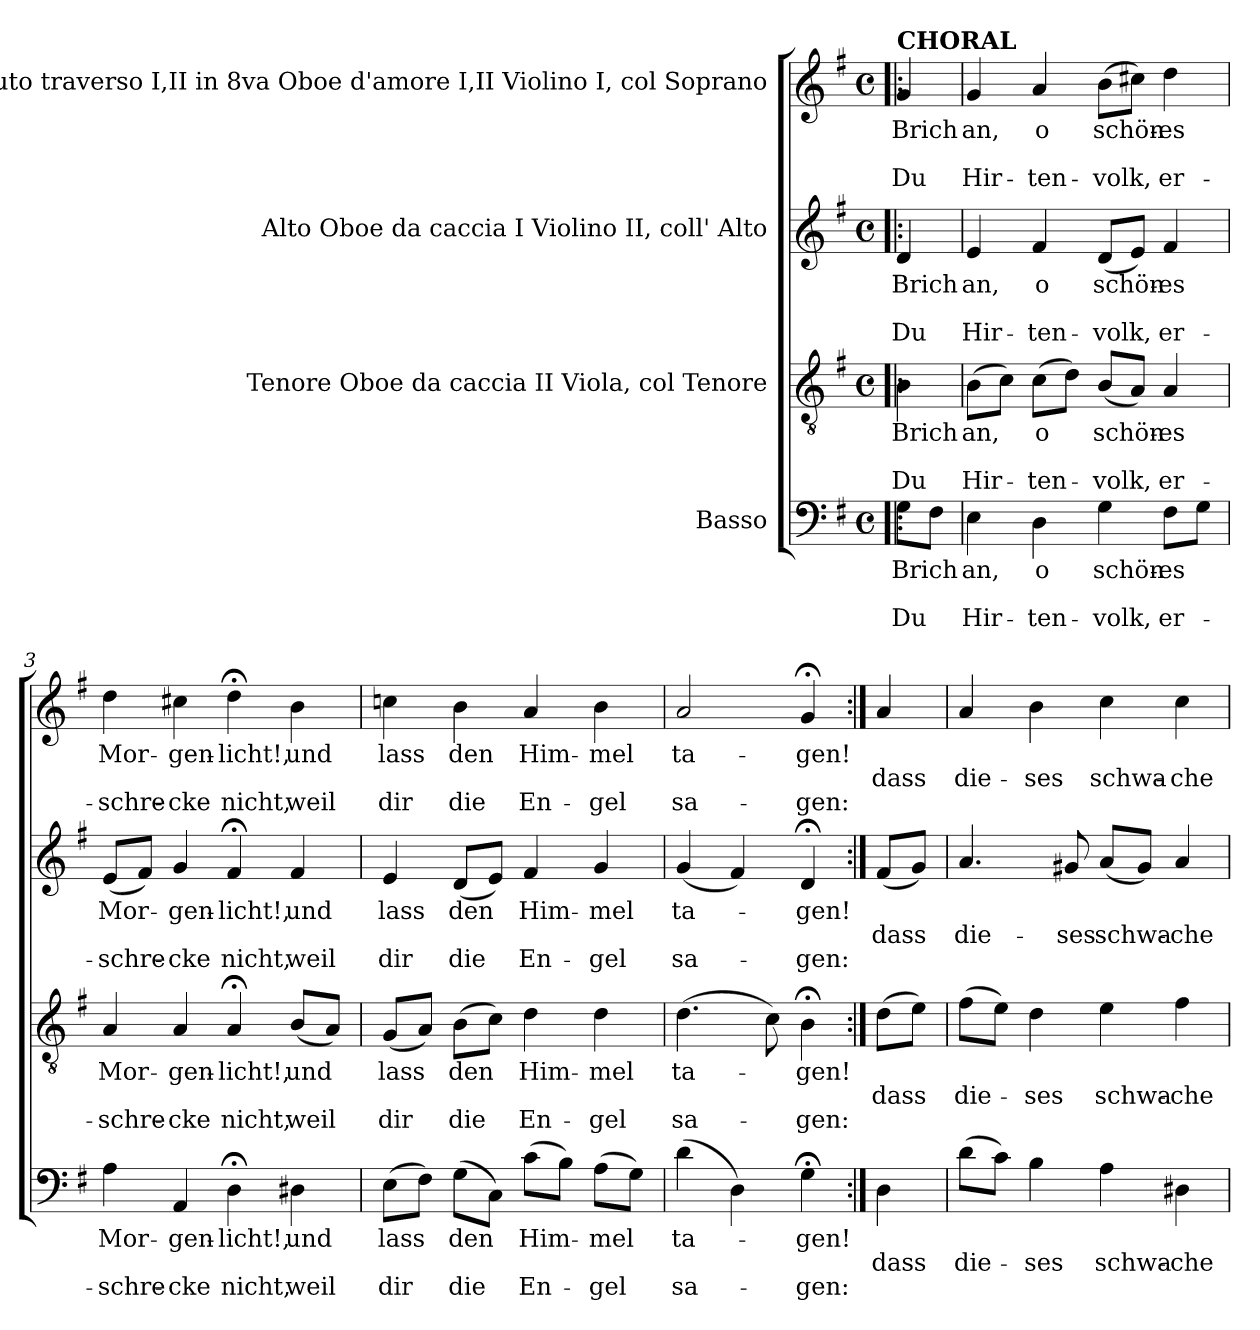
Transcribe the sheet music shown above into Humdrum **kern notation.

**kern	**text	**text	**text	**kern	**text	**text	**text	**kern	**text	**text	**text	**kern	**text	**text	**text
*part4	*part4	*part4	*part4	*part3	*part3	*part3	*part3	*part2	*part2	*part2	*part2	*part1	*part1	*part1	*part1
*staff4	*staff4	*staff4	*staff4	*staff3	*staff3	*staff3	*staff3	*staff2	*staff2	*staff2	*staff2	*staff1	*staff1	*staff1	*staff1
*I"Basso	*	*	*	*I"Tenore Oboe da caccia II Viola, col Tenore	*	*	*	*I"Alto Oboe da caccia I Violino II, coll' Alto	*	*	*	*I"Soprano Flauto traverso I,II in 8va Oboe d'amore I,II Violino I, col Soprano	*	*	*
*clefF4	*	*	*	*clefGv2	*	*	*	*clefG2	*	*	*	*clefG2	*	*	*
*k[f#]	*	*	*	*k[f#]	*	*	*	*k[f#]	*	*	*	*k[f#]	*	*	*
*G:	*	*	*	*G:	*	*	*	*G:	*	*	*	*G:	*	*	*
*M4/4	*	*	*	*M4/4	*	*	*	*M4/4	*	*	*	*M4/4	*	*	*
*met(c)	*	*	*	*met(c)	*	*	*	*met(c)	*	*	*	*met(c)	*	*	*
=1!|:	=1!|:	=1!|:	=1!|:	=1!|:	=1!|:	=1!|:	=1!|:	=1!|:	=1!|:	=1!|:	=1!|:	=1!|:	=1!|:	=1!|:	=1!|:
!	!	!	!	!	!	!	!	!	!	!	!	!LO:TX:a:B:t=CHORAL	!	!	!
!	!LO:LY:b	!	!LO:LY:b	!	!LO:LY:b	!	!LO:LY:b	!	!LO:LY:b	!	!LO:LY:b	!	!LO:LY:b	!	!LO:LY:b
8G\L	Brich	.	Du	4B\	Brich	.	Du	4d/	Brich	.	Du	4g/	Brich	.	Du
8F#\J	.	.	.	.	.	.	.	.	.	.	.	.	.	.	.
=2	=2	=2	=2	=2	=2	=2	=2	=2	=2	=2	=2	=2	=2	=2	=2
!	!LO:LY:b	!	!LO:LY:b	!	!LO:LY:b	!	!LO:LY:b	!	!LO:LY:b	!	!LO:LY:b	!	!LO:LY:b	!	!LO:LY:b
4E\	an,	.	Hir-	(>8B\L	an,	.	Hir-	4e/	an,	.	Hir-	4g/	an,	.	Hir-
.	.	.	.	8c\J)	.	.	.	.	.	.	.	.	.	.	.
!	!LO:LY:b	!	!LO:LY:b	!	!LO:LY:b	!	!LO:LY:b	!	!LO:LY:b	!	!LO:LY:b	!	!LO:LY:b	!	!LO:LY:b
4D\	o	.	-ten-	(>8c\L	o	.	-ten-	4f#/	o	.	-ten-	4a/	o	.	-ten-
.	.	.	.	8d\J)	.	.	.	.	.	.	.	.	.	.	.
!	!LO:LY:b	!	!LO:LY:b	!	!LO:LY:b	!	!LO:LY:b	!	!LO:LY:b	!	!LO:LY:b	!	!LO:LY:b	!	!LO:LY:b
4G\	schön-	.	-volk,	(<8B/L	schön-	.	-volk,	(<8d/L	schön-	.	-volk,	(>8b\L	schön-	.	-volk,
.	.	.	.	8A/J)	.	.	.	8e/J)	.	.	.	8cc#X\J)	.	.	.
!	!LO:LY:b	!	!LO:LY:b	!	!LO:LY:b	!	!LO:LY:b	!	!LO:LY:b	!	!LO:LY:b	!	!LO:LY:b	!	!LO:LY:b
8F#\L	-es	.	er-	4A/	-es	.	er-	4f#/	-es	.	er-	4dd\	-es	.	er-
8G\J	.	.	.	.	.	.	.	.	.	.	.	.	.	.	.
=3	=3	=3	=3	=3	=3	=3	=3	=3	=3	=3	=3	=3	=3	=3	=3
!	!LO:LY:b	!	!LO:LY:b	!	!LO:LY:b	!	!LO:LY:b	!	!LO:LY:b	!	!LO:LY:b	!	!LO:LY:b	!	!LO:LY:b
4A\	Mor-	.	-schre-	4A/	Mor-	.	-schre-	(<8e/L	Mor-	.	-schre-	4dd\	Mor-	.	-schre-
.	.	.	.	.	.	.	.	8f#/J)	.	.	.	.	.	.	.
!	!LO:LY:b	!	!LO:LY:b	!	!LO:LY:b	!	!LO:LY:b	!	!LO:LY:b	!	!LO:LY:b	!	!LO:LY:b	!	!LO:LY:b
4AA/	-gen-	.	-cke	4A/	-gen-	.	-cke	4g/	-gen-	.	-cke	4cc#X\	-gen-	.	-cke
!	!LO:LY:b	!	!LO:LY:b	!	!LO:LY:b	!	!LO:LY:b	!	!LO:LY:b	!	!LO:LY:b	!	!LO:LY:b	!	!LO:LY:b
4D;<\	-licht!,	.	nicht,	4A;/	-licht!,	.	nicht,	4f#;/	-licht!,	.	nicht,	4dd;<\	-licht!,	.	nicht,
!	!LO:LY:b	!	!LO:LY:b	!	!LO:LY:b	!	!LO:LY:b	!	!LO:LY:b	!	!LO:LY:b	!	!LO:LY:b	!	!LO:LY:b
4D#X\	und	.	weil	(<8B/L	und	.	weil	4f#/	und	.	weil	4b\	und	.	weil
.	.	.	.	8A/J)	.	.	.	.	.	.	.	.	.	.	.
=4	=4	=4	=4	=4	=4	=4	=4	=4	=4	=4	=4	=4	=4	=4	=4
!	!LO:LY:b	!	!LO:LY:b	!	!LO:LY:b	!	!LO:LY:b	!	!LO:LY:b	!	!LO:LY:b	!	!LO:LY:b	!	!LO:LY:b
(>8E\L	lass	.	dir	(<8G/L	lass	.	dir	4e/	lass	.	dir	4ccn\	lass	.	dir
8F#\J)	.	.	.	8A/J)	.	.	.	.	.	.	.	.	.	.	.
!	!LO:LY:b	!	!LO:LY:b	!	!LO:LY:b	!	!LO:LY:b	!	!LO:LY:b	!	!LO:LY:b	!	!LO:LY:b	!	!LO:LY:b
(>8G\L	den	.	die	(>8B\L	den	.	die	(<8d/L	den	.	die	4b\	den	.	die
8C\J)	.	.	.	8c\J)	.	.	.	8e/J)	.	.	.	.	.	.	.
!	!LO:LY:b	!	!LO:LY:b	!	!LO:LY:b	!	!LO:LY:b	!	!LO:LY:b	!	!LO:LY:b	!	!LO:LY:b	!	!LO:LY:b
(>8c\L	Him-	.	En-	4d\	Him-	.	En-	4f#/	Him-	.	En-	4a/	Him-	.	En-
8B\J)	.	.	.	.	.	.	.	.	.	.	.	.	.	.	.
!	!LO:LY:b	!	!LO:LY:b	!	!LO:LY:b	!	!LO:LY:b	!	!LO:LY:b	!	!LO:LY:b	!	!LO:LY:b	!	!LO:LY:b
(>8A\L	-mel	.	-gel	4d\	-mel	.	-gel	4g/	-mel	.	-gel	4b\	-mel	.	-gel
8G\J)	.	.	.	.	.	.	.	.	.	.	.	.	.	.	.
!!LO:LB:g=z
=5	=5	=5	=5	=5	=5	=5	=5	=5	=5	=5	=5	=5	=5	=5	=5
!	!LO:LY:b	!	!LO:LY:b	!	!LO:LY:b	!	!LO:LY:b	!	!LO:LY:b	!	!LO:LY:b	!	!LO:LY:b	!	!LO:LY:b
(>4d\	ta-	.	sa-	(>4.d\	ta-	.	sa-	(<4g/	ta-	.	sa-	2a/	ta-	.	sa-
4D\)	.	.	.	.	.	.	.	4f#/)	.	.	.	.	.	.	.
.	.	.	.	8c\)	.	.	.	.	.	.	.	.	.	.	.
!	!LO:LY:b	!	!LO:LY:b	!	!LO:LY:b	!	!LO:LY:b	!	!LO:LY:b	!	!LO:LY:b	!	!LO:LY:b	!	!LO:LY:b
4G;<\	-gen!	.	-gen:	4B;<\	-gen!	.	-gen:	4d;/	-gen!	.	-gen:	4g;/	-gen!	.	-gen:
=6:|!	=6:|!	=6:|!	=6:|!	=6:|!	=6:|!	=6:|!	=6:|!	=6:|!	=6:|!	=6:|!	=6:|!	=6:|!	=6:|!	=6:|!	=6:|!
!	!	!LO:LY:b	!	!	!	!LO:LY:b	!	!	!	!LO:LY:b	!	!	!	!LO:LY:b	!
4D\	.	dass	.	(>8d\L	.	dass	.	(<8f#/L	.	dass	.	4a/	.	dass	.
.	.	.	.	8e\J)	.	.	.	8g/J)	.	.	.	.	.	.	.
=7	=7	=7	=7	=7	=7	=7	=7	=7	=7	=7	=7	=7	=7	=7	=7
!	!	!LO:LY:b	!	!	!	!LO:LY:b	!	!	!	!LO:LY:b	!	!	!	!LO:LY:b	!
(>8d\L	.	die-	.	(>8f#\L	.	die-	.	4.a/	.	die-	.	4a/	.	die-	.
8c\J)	.	.	.	8e\J)	.	.	.	.	.	.	.	.	.	.	.
!	!	!LO:LY:b	!	!	!	!LO:LY:b	!	!	!	!	!	!	!	!LO:LY:b	!
4B\	.	-ses	.	4d\	.	-ses	.	.	.	.	.	4b\	.	-ses	.
!	!	!	!	!	!	!	!	!	!	!LO:LY:b	!	!	!	!	!
.	.	.	.	.	.	.	.	8g#X/	.	-ses	.	.	.	.	.
!	!	!LO:LY:b	!	!	!	!LO:LY:b	!	!	!	!LO:LY:b	!	!	!	!LO:LY:b	!
4A\	.	schwa-	.	4e\	.	schwa-	.	(<8a/L	.	schwa-	.	4cc\	.	schwa-	.
.	.	.	.	.	.	.	.	8g#/J)	.	.	.	.	.	.	.
!	!	!LO:LY:b	!	!	!	!LO:LY:b	!	!	!	!LO:LY:b	!	!	!	!LO:LY:b	!
4D#X\	.	-che	.	4f#\	.	-che	.	4a/	.	-che	.	4cc\	.	-che	.
=	=	=	=	=	=	=	=	=	=	=	=	=	=	=	=
*-	*-	*-	*-	*-	*-	*-	*-	*-	*-	*-	*-	*-	*-	*-	*-
